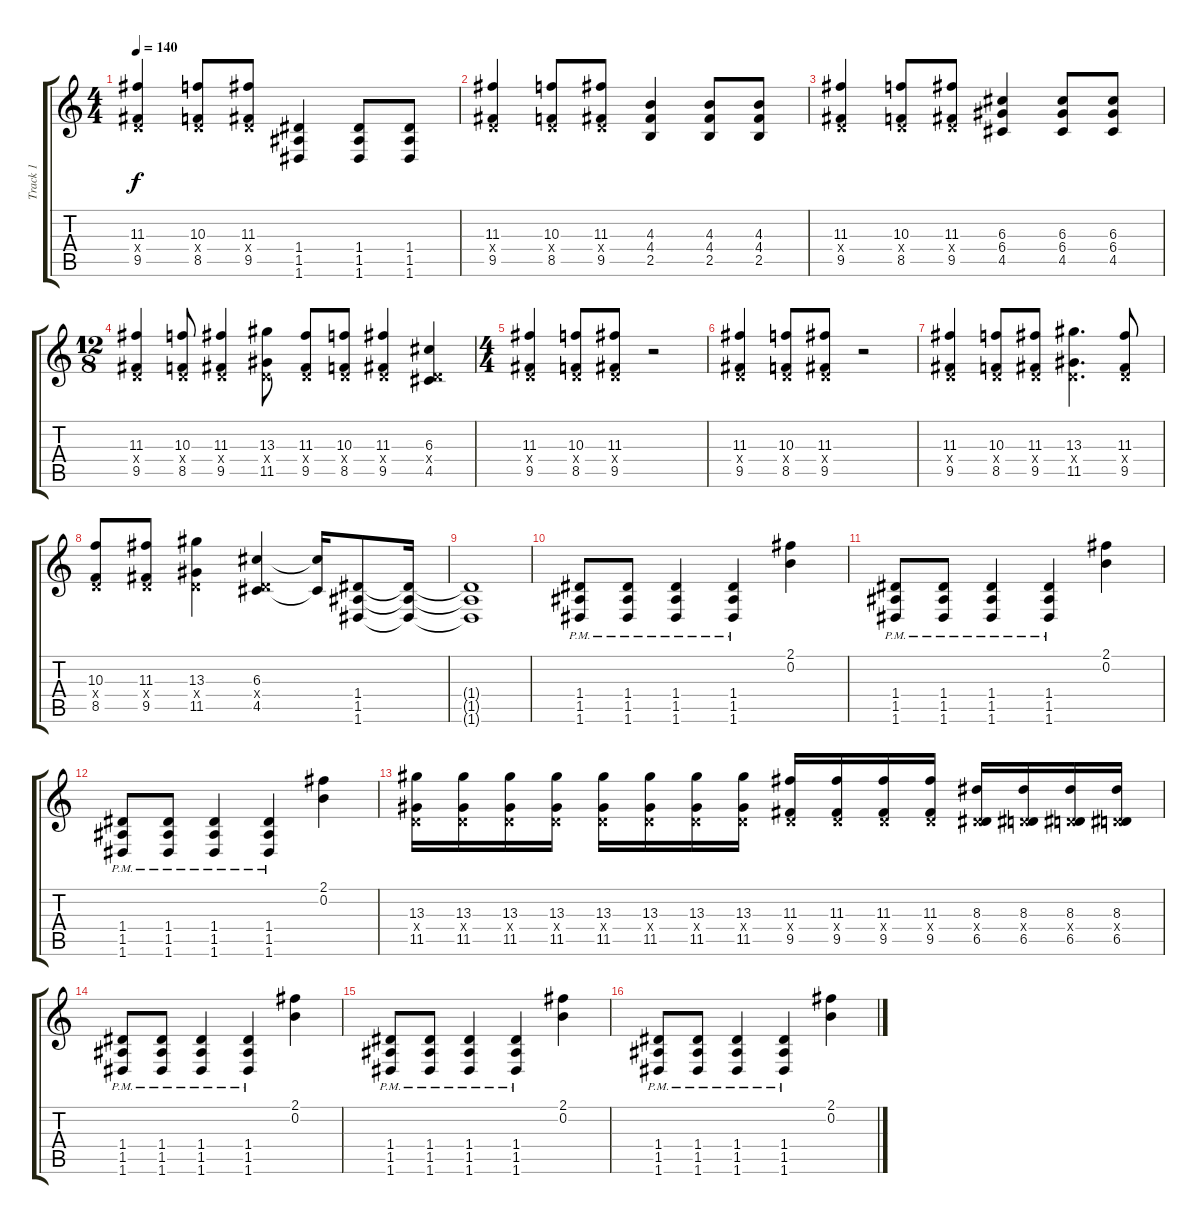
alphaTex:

\track ("Track 1" "Track 1") {instrument distortionguitar}
\staff {score tabs}
\tuning (E4 B3 G3 D3 A2 D2) {hide}
\ts (4 4)
\tempo 140
\clef g2
\ks c
(11.3 0.4{x} 9.5).4{dy f instrument distortionguitar} (10.3 0.4{x} 8.5).8 (11.3 0.4{x} 9.5).8 (1.4 1.5 1.6).4 (1.4 1.5 1.6).8 (1.4 1.5 1.6).8 |
(11.3 0.4{x} 9.5).4 (10.3 0.4{x} 8.5).8 (11.3 0.4{x} 9.5).8 (4.3 4.4 2.5).4 (4.3 4.4 2.5).8 (4.3 4.4 2.5).8 |
(11.3 0.4{x} 9.5).4 (10.3 0.4{x} 8.5).8 (11.3 0.4{x} 9.5).8 (6.3 6.4 4.5).4 (6.3 6.4 4.5).8 (6.3 6.4 4.5).8 |
\ts (12 8)
(11.3 0.4{x} 9.5).4 (10.3 0.4{x} 8.5).8 (11.3 0.4{x} 9.5).4 (13.3 0.4{x} 11.5).8 (11.3 0.4{x} 9.5).8 (10.3 0.4{x} 8.5).8 (11.3 0.4{x} 9.5).4 (6.3 0.4{x} 4.5).4 |
\ts (4 4)
(11.3 0.4{x} 9.5).4 (10.3 0.4{x} 8.5).8 (11.3 0.4{x} 9.5).8 r.2 |
(11.3 0.4{x} 9.5).4 (10.3 0.4{x} 8.5).8 (11.3 0.4{x} 9.5).8 r.2 |
(11.3 0.4{x} 9.5).4 (10.3 0.4{x} 8.5).8 (11.3 0.4{x} 9.5).8 (13.3 0.4{x} 11.5).4{d} (11.3 0.4{x} 9.5).8 |
(10.3 0.4{x} 8.5).8 (11.3 0.4{x} 9.5).8 (13.3 0.4{x} 11.5).4 (6.3 0.4{x} 4.5).4 (6.3{t} 4.5{t}).16 (1.4 1.5 1.6).8 (1.4{t} 1.5{t} 1.6{t}).16 |
(1.4{t} 1.5{t} 1.6{t}).1 |
(1.4{pm} 1.5{pm} 1.6{pm}).8 (1.4{pm} 1.5{pm} 1.6{pm}).8 (1.4{pm} 1.5{pm} 1.6{pm}).4 (1.4{pm} 1.5{pm} 1.6{pm}).4 (2.1 0.2).4 |
(1.4 1.5 1.6{pm}).8 (1.4 1.5 1.6{pm}).8 (1.4 1.5 1.6{pm}).4 (1.4 1.5 1.6{pm}).4 (2.1 0.2).4 |
(1.4 1.5 1.6{pm}).8 (1.4 1.5 1.6{pm}).8 (1.4 1.5 1.6{pm}).4 (1.4 1.5 1.6{pm}).4 (2.1 0.2).4 |
(13.3 0.4{x} 11.5).16 (13.3 0.4{x} 11.5).16 (13.3 0.4{x} 11.5).16 (13.3 0.4{x} 11.5).16 (13.3 0.4{x} 11.5).16 (13.3 0.4{x} 11.5).16 (13.3 0.4{x} 11.5).16 (13.3 0.4{x} 11.5).16 (11.3 0.4{x} 9.5).16 (11.3 0.4{x} 9.5).16 (11.3 0.4{x} 9.5).16 (11.3 0.4{x} 9.5).16 (8.3 0.4{x} 6.5).16 (8.3 0.4{x} 6.5).16 (8.3 0.4{x} 6.5).16 (8.3 0.4{x} 6.5).16 |
(1.4 1.5 1.6{pm}).8 (1.4 1.5 1.6{pm}).8 (1.4 1.5 1.6{pm}).4 (1.4 1.5 1.6{pm}).4 (2.1 0.2).4 |
(1.4 1.5 1.6{pm}).8 (1.4 1.5 1.6{pm}).8 (1.4 1.5 1.6{pm}).4 (1.4 1.5 1.6{pm}).4 (2.1 0.2).4 |
(1.4 1.5 1.6{pm}).8 (1.4 1.5 1.6{pm}).8 (1.4 1.5 1.6{pm}).4 (1.4 1.5 1.6{pm}).4 (2.1 0.2).4
